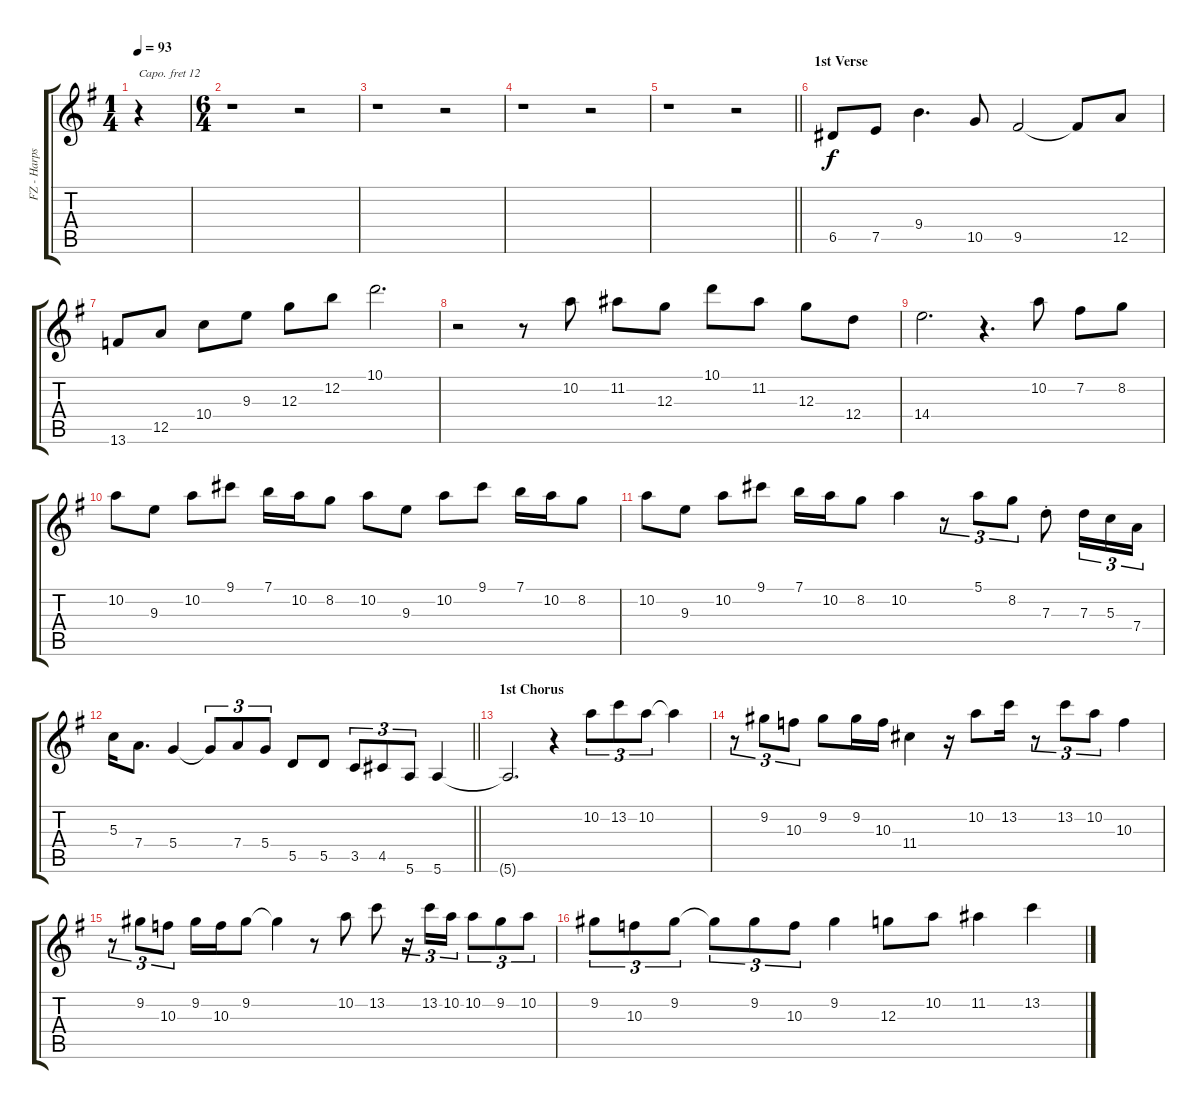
\track ("FZ - Harpsicord" "FZ - Harps") {instrument harpsichord}
\staff {score tabs}
\capo 12
\tuning (E4 B3 G3 D3 A2 E2) {hide}
\ts (1 4)
\tempo 93
\clef g2
\ks g
r.4{dy f instrument harpsichord} |
\ts (6 4)
r.1 r.2 |
r.1 r.2 |
r.1 r.2 |
\barLineRight lightlight
r.1 r.2 |
\section ("" "1st Verse")
6.5.8 7.5.8 9.4.4{d} 10.5.8 9.5.2 9.5{t}.8 12.5.8 |
13.6.8 12.5.8 10.4.8 9.3.8 12.3.8 12.2.8 10.1.2{d} |
r.2 r.8 10.2.8 11.2.8 12.3.8 10.1.8 11.2.8 12.3.8 12.4.8 |
14.4.2{d} r.4{d} 10.2.8 7.2.8 8.2.8 |
10.2.8 9.3.8 10.2.8 9.1.8 7.1.16 10.2.16 8.2.8 10.2.8 9.3.8 10.2.8 9.1.8 7.1.16 10.2.16 8.2.8 |
10.2.8 9.3.8 10.2.8 9.1.8 7.1.16 10.2.16 8.2.8 10.2.4 r.8{tu (3 2)} 5.1.8{tu (3 2)} 8.2.8{tu (3 2)} 7.3{st}.8 7.3.16{tu (3 2)} 5.3.16{tu (3 2)} 7.4.16{tu (3 2)} |
\barLineRight lightlight
5.3.16 7.4.8{d} 5.4.4 5.4{t}.8{tu (3 2)} 7.4.8{tu (3 2)} 5.4.8{tu (3 2)} 5.5.8 5.5.8 3.5.8{tu (3 2)} 4.5.8{tu (3 2)} 5.6.8{tu (3 2)} 5.6.4 |
\section ("" "1st Chorus")
5.6{t}.2{d} r.4 10.2.8{tu (3 2)} 13.2.8{tu (3 2)} 10.2.8{tu (3 2)} 10.2{t}.4 |
r.8{tu (3 2)} 9.2.8{tu (3 2)} 10.3.8{tu (3 2)} 9.2.8 9.2.16 10.3.16 11.4.4 r.16 10.2.8 13.2.16 r.8{tu (3 2)} 13.2.8{tu (3 2)} 10.2.8{tu (3 2)} 10.3.4 |
r.8{tu (3 2)} 9.2.8{tu (3 2)} 10.3.8{tu (3 2)} 9.2.16 10.3.16 9.2.8 9.2{t}.4 r.8 10.2.8 13.2.8 r.16{tu (3 2)} 13.2.16{tu (3 2)} 10.2.16{tu (3 2)} 10.2.8{tu (3 2)} 9.2.8{tu (3 2)} 10.2.8{tu (3 2)} |
9.2.8{tu (3 2)} 10.3.8{tu (3 2)} 9.2.8{tu (3 2)} 9.2{t}.8{tu (3 2)} 9.2.8{tu (3 2)} 10.3.8{tu (3 2)} 9.2.4 12.3.8 10.2.8 11.2.4 13.2.4
